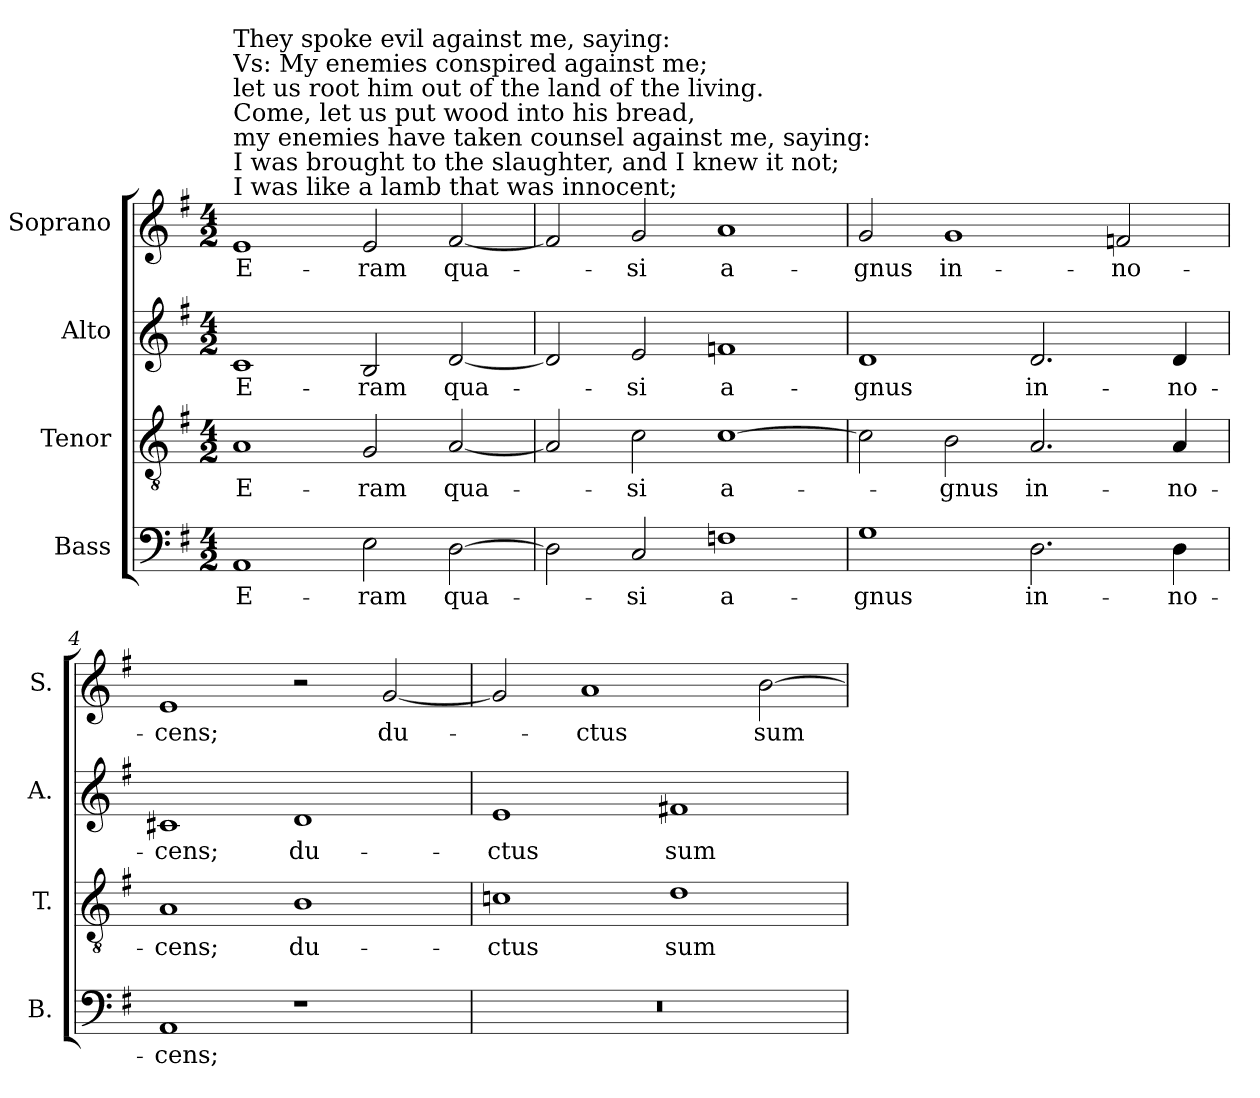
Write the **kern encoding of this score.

**kern	**text	**kern	**text	**kern	**text	**kern	**text
*part4	*part4	*part3	*part3	*part2	*part2	*part1	*part1
*staff4	*staff4	*staff3	*staff3	*staff2	*staff2	*staff1	*staff1
*I"Bass	*	*I"Tenor	*	*I"Alto	*	*I"Soprano	*
*I'B.	*	*I'T.	*	*I'A.	*	*I'S.	*
!!LO:PB:g=z
*clefF4	*	*clefGv2	*	*clefG2	*	*clefG2	*
*	*	*ITrd7c12	*	*	*	*	*
*k[f#]	*	*k[f#]	*	*k[f#]	*	*k[f#]	*
*G:	*	*G:	*	*G:	*	*G:	*
*M4/2	*	*M4/2	*	*M4/2	*	*M4/2	*
*MM160	*	*MM160	*	*MM160	*	*MM160	*
=1	=1	=1	=1	=1	=1	=1	=1
!	!LO:LY:b:color=#000000	!	!	!	!	!	!
!	!	!	!LO:LY:b:color=#000000	!	!	!	!
!	!	!	!	!	!LO:LY:b:color=#000000	!	!
!	!	!	!	!	!	!LO:TX:a:t=I was like a lamb that was innocent;	!
!	!	!	!	!	!	!LO:TX:t=I was brought to the slaughter, and I knew it not;	!
!	!	!	!	!	!	!LO:TX:t=my enemies have taken counsel against me, saying&colon;	!
!	!	!	!	!	!	!LO:TX:t=Come, let us put wood into his bread,	!
!	!	!	!	!	!	!LO:TX:t=let us root him out of the land of the living.	!
!	!	!	!	!	!	!LO:TX:t=Vs&colon;  My enemies conspired against me;	!
!	!	!	!	!	!	!LO:TX:t=They spoke evil against me, saying&colon;	!
!	!	!	!	!	!	!	!LO:LY:b:color=#000000
1AAi	E-	1AAi	E-	1ci	E-	1ei	E-
!	!LO:LY:b:color=#000000	!	!	!	!	!	!
!	!	!	!LO:LY:b:color=#000000	!	!	!	!
!	!	!	!	!	!LO:LY:b:color=#000000	!	!
!	!	!	!	!	!	!	!LO:LY:b:color=#000000
2Ei\	-ram	2GGi/	-ram	2Bi/	-ram	2ei/	-ram
!	!LO:LY:b:color=#000000	!	!	!	!	!	!
!	!	!	!LO:LY:b:color=#000000	!	!	!	!
!	!	!	!	!	!LO:LY:b:color=#000000	!	!
!	!	!	!	!	!	!	!LO:LY:b:color=#000000
[2Di\	qua-	[2AAi/	qua-	[2di/	qua-	[2f#i/	qua-
=2	=2	=2	=2	=2	=2	=2	=2
2Di\]	.	2AAi/]	.	2di/]	.	2f#i/]	.
!	!LO:LY:b:color=#000000	!	!	!	!	!	!
!	!	!	!LO:LY:b:color=#000000	!	!	!	!
!	!	!	!	!	!LO:LY:b:color=#000000	!	!
!	!	!	!	!	!	!	!LO:LY:b:color=#000000
2Ci/	-si	2Ci\	-si	2ei/	-si	2gi/	-si
!	!LO:LY:b:color=#000000	!	!	!	!	!	!
!	!	!	!LO:LY:b:color=#000000	!	!	!	!
!	!	!	!	!	!LO:LY:b:color=#000000	!	!
!	!	!	!	!	!	!	!LO:LY:b:color=#000000
1Fni	a-	[1Ci	a-	1fni	a-	1ai	a-
=3	=3	=3	=3	=3	=3	=3	=3
!	!LO:LY:b:color=#000000	!	!	!	!	!	!
!	!	!	!	!	!LO:LY:b:color=#000000	!	!
!	!	!	!	!	!	!	!LO:LY:b:color=#000000
1Gi	-gnus	2Ci\]	.	1di	-gnus	2gi/	-gnus
!	!	!	!LO:LY:b:color=#000000	!	!	!	!
!	!	!	!	!	!	!	!LO:LY:b:color=#000000
.	.	2BBi\	-gnus	.	.	1gi	in-
!	!LO:LY:b:color=#000000	!	!	!	!	!	!
!	!	!	!LO:LY:b:color=#000000	!	!	!	!
!	!	!	!	!	!LO:LY:b:color=#000000	!	!
2.Di\	in-	2.AAi/	in-	2.di/	in-	.	.
!	!	!	!	!	!	!	!LO:LY:b:color=#000000
.	.	.	.	.	.	2fni/	-no-
!	!LO:LY:b:color=#000000	!	!	!	!	!	!
!	!	!	!LO:LY:b:color=#000000	!	!	!	!
!	!	!	!	!	!LO:LY:b:color=#000000	!	!
4Di\	-no-	4AAi/	-no-	4di/	-no-	.	.
=4	=4	=4	=4	=4	=4	=4	=4
!	!LO:LY:b:color=#000000	!	!	!	!	!	!
!	!	!	!LO:LY:b:color=#000000	!	!	!	!
!	!	!	!	!	!LO:LY:b:color=#000000	!	!
!	!	!	!	!	!	!	!LO:LY:b:color=#000000
1AAi	-cens;	1AAi	-cens;	1c#Xi	-cens;	1ei	-cens;
!	!	!	!LO:LY:b:color=#000000	!	!	!	!
!	!	!	!	!	!LO:LY:b:color=#000000	!	!
1r	.	1BBi	du-	1di	du-	2r	.
!	!	!	!	!	!	!	!LO:LY:b:color=#000000
.	.	.	.	.	.	[2gi/	du-
=5	=5	=5	=5	=5	=5	=5	=5
!LO:N:vis=1	!	!	!	!	!	!	!
!	!	!	!LO:LY:b:color=#000000	!	!	!	!
!	!	!	!	!	!LO:LY:b:color=#000000	!	!
0r	.	1Cni	-ctus	1ei	-ctus	2gi/]	.
!	!	!	!	!	!	!	!LO:LY:b:color=#000000
.	.	.	.	.	.	1ai	-ctus
!	!	!	!LO:LY:b:color=#000000	!	!	!	!
!	!	!	!	!	!LO:LY:b:color=#000000	!	!
.	.	1Di	sum	1f#Xi	sum	.	.
!	!	!	!	!	!	!	!LO:LY:b:color=#000000
.	.	.	.	.	.	[2bi\	sum
=	=	=	=	=	=	=	=
*-	*-	*-	*-	*-	*-	*-	*-
